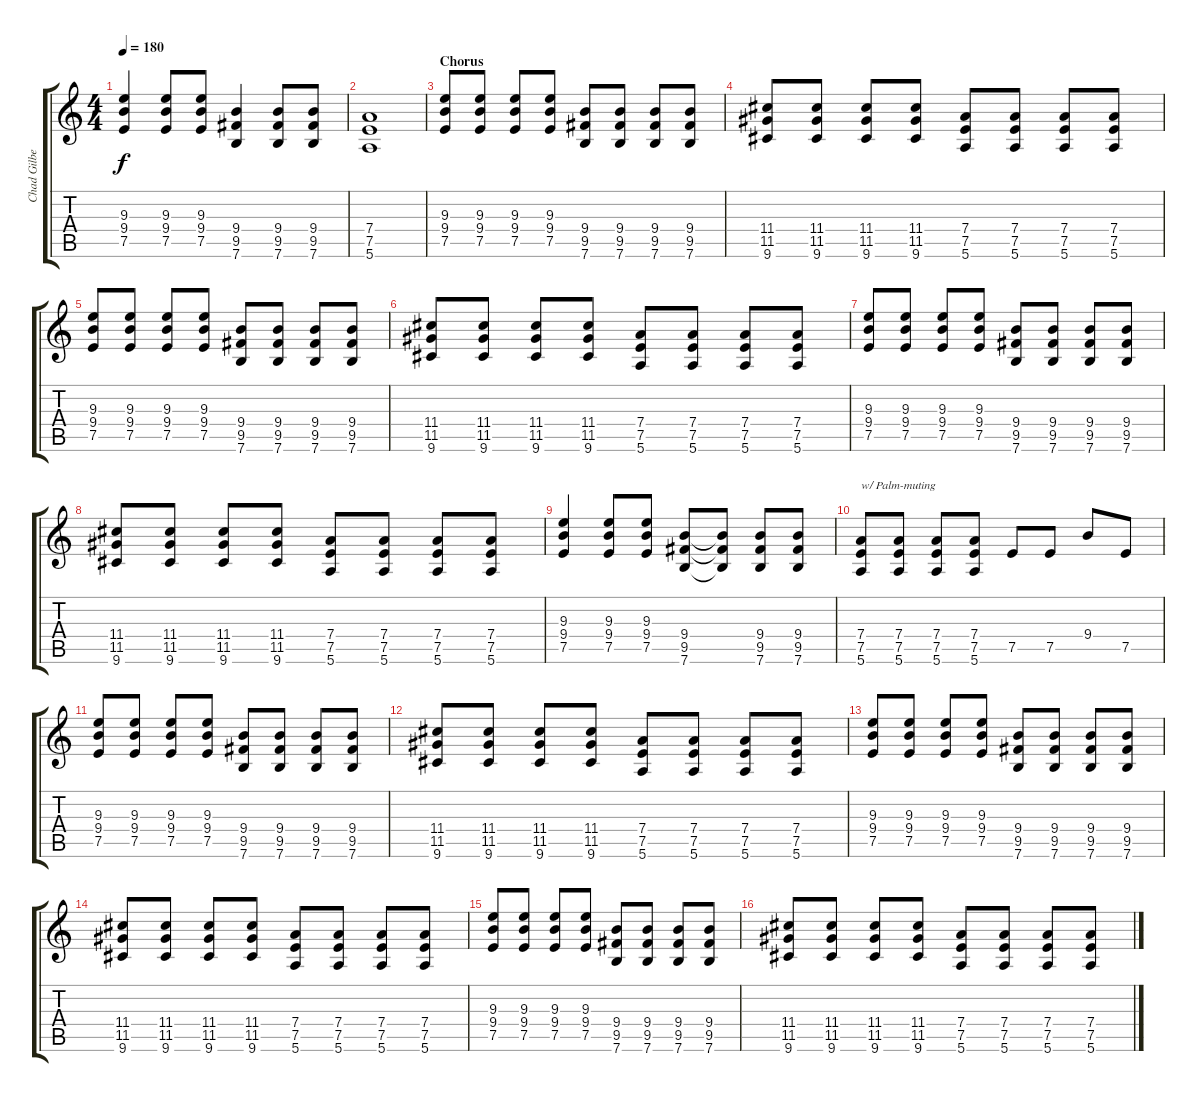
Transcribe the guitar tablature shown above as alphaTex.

\track ("Chad Gilbert - Guitar" "Chad Gilbe") {instrument overdrivenguitar}
\staff {score tabs}
\tuning (E4 B3 G3 D3 A2 E2) {hide}
\ts (4 4)
\tempo 180
\clef g2
\ks c
(9.3 9.4 7.5).4{dy f} (9.3 9.4 7.5).8 (9.3 9.4 7.5).8 (9.4 9.5 7.6).4 (9.4 9.5 7.6).8 (9.4 9.5 7.6).8 |
(7.4 7.5 5.6).1 |
\section ("" "Chorus")
(9.3 9.4 7.5).8 (9.3 9.4 7.5).8 (9.3 9.4 7.5).8 (9.3 9.4 7.5).8 (9.4 9.5 7.6).8 (9.4 9.5 7.6).8 (9.4 9.5 7.6).8 (9.4 9.5 7.6).8 |
(11.4 11.5 9.6).8 (11.4 11.5 9.6).8 (11.4 11.5 9.6).8 (11.4 11.5 9.6).8 (7.4 7.5 5.6).8 (7.4 7.5 5.6).8 (7.4 7.5 5.6).8 (7.4 7.5 5.6).8 |
(9.3 9.4 7.5).8 (9.3 9.4 7.5).8 (9.3 9.4 7.5).8 (9.3 9.4 7.5).8 (9.4 9.5 7.6).8 (9.4 9.5 7.6).8 (9.4 9.5 7.6).8 (9.4 9.5 7.6).8 |
(11.4 11.5 9.6).8 (11.4 11.5 9.6).8 (11.4 11.5 9.6).8 (11.4 11.5 9.6).8 (7.4 7.5 5.6).8 (7.4 7.5 5.6).8 (7.4 7.5 5.6).8 (7.4 7.5 5.6).8 |
(9.3 9.4 7.5).8 (9.3 9.4 7.5).8 (9.3 9.4 7.5).8 (9.3 9.4 7.5).8 (9.4 9.5 7.6).8 (9.4 9.5 7.6).8 (9.4 9.5 7.6).8 (9.4 9.5 7.6).8 |
(11.4 11.5 9.6).8 (11.4 11.5 9.6).8 (11.4 11.5 9.6).8 (11.4 11.5 9.6).8 (7.4 7.5 5.6).8 (7.4 7.5 5.6).8 (7.4 7.5 5.6).8 (7.4 7.5 5.6).8 |
(9.3 9.4 7.5).4 (9.3 9.4 7.5).8 (9.3 9.4 7.5).8 (9.4 9.5 7.6).8 (9.4{t} 9.5{t} 7.6{t}).8 (9.4 9.5 7.6).8 (9.4 9.5 7.6).8 |
(7.4 7.5 5.6).8{txt "w/ Palm-muting"} (7.4 7.5 5.6).8 (7.4 7.5 5.6).8 (7.4 7.5 5.6).8 7.5.8 7.5.8 9.4.8 7.5.8 |
(9.3 9.4 7.5).8 (9.3 9.4 7.5).8 (9.3 9.4 7.5).8 (9.3 9.4 7.5).8 (9.4 9.5 7.6).8 (9.4 9.5 7.6).8 (9.4 9.5 7.6).8 (9.4 9.5 7.6).8 |
(11.4 11.5 9.6).8 (11.4 11.5 9.6).8 (11.4 11.5 9.6).8 (11.4 11.5 9.6).8 (7.4 7.5 5.6).8 (7.4 7.5 5.6).8 (7.4 7.5 5.6).8 (7.4 7.5 5.6).8 |
(9.3 9.4 7.5).8 (9.3 9.4 7.5).8 (9.3 9.4 7.5).8 (9.3 9.4 7.5).8 (9.4 9.5 7.6).8 (9.4 9.5 7.6).8 (9.4 9.5 7.6).8 (9.4 9.5 7.6).8 |
(11.4 11.5 9.6).8 (11.4 11.5 9.6).8 (11.4 11.5 9.6).8 (11.4 11.5 9.6).8 (7.4 7.5 5.6).8 (7.4 7.5 5.6).8 (7.4 7.5 5.6).8 (7.4 7.5 5.6).8 |
(9.3 9.4 7.5).8 (9.3 9.4 7.5).8 (9.3 9.4 7.5).8 (9.3 9.4 7.5).8 (9.4 9.5 7.6).8 (9.4 9.5 7.6).8 (9.4 9.5 7.6).8 (9.4 9.5 7.6).8 |
(11.4 11.5 9.6).8 (11.4 11.5 9.6).8 (11.4 11.5 9.6).8 (11.4 11.5 9.6).8 (7.4 7.5 5.6).8 (7.4 7.5 5.6).8 (7.4 7.5 5.6).8 (7.4 7.5 5.6).8
